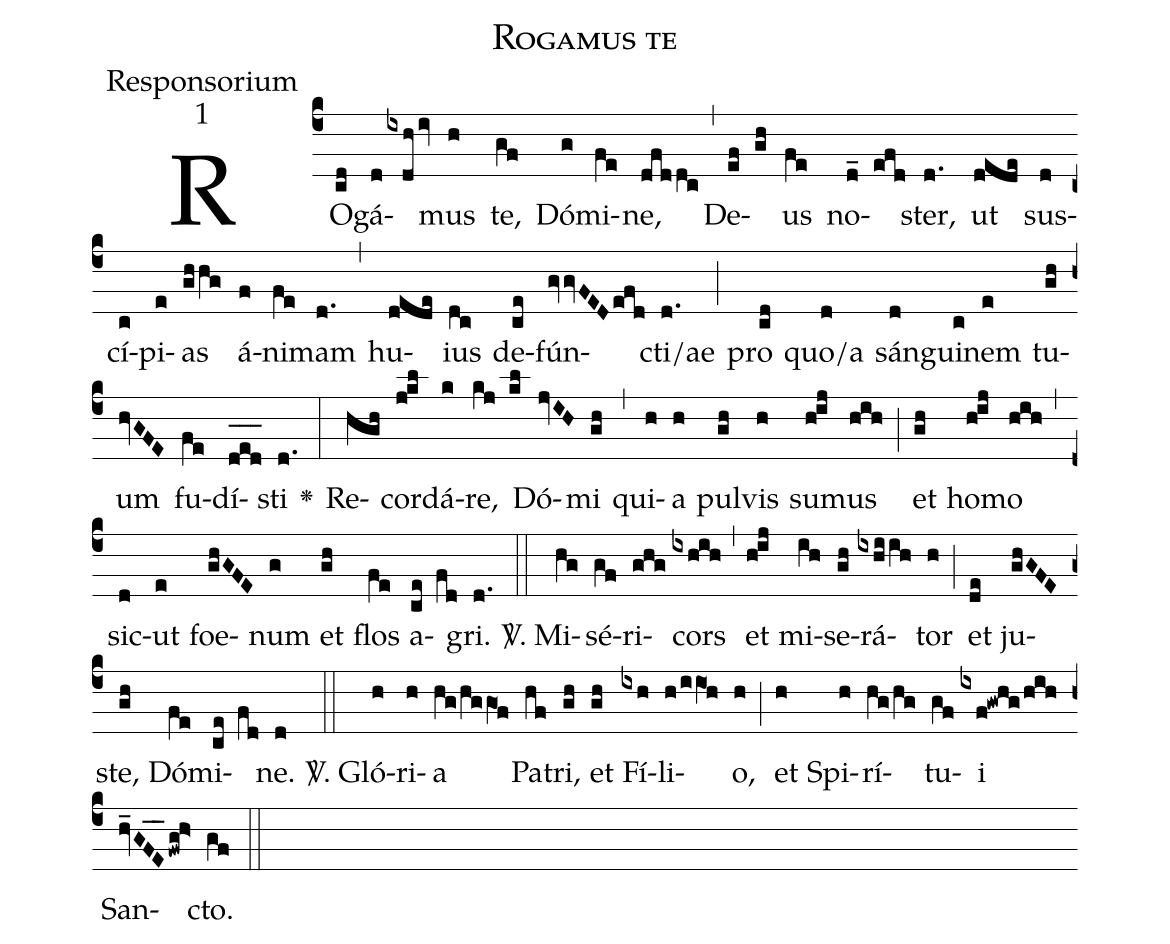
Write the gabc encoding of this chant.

name:Rogamus te;
office-part:Responsorium;
mode:1;
%%
(c4) RO(cd)gá(dixdhiv)mus(h) te,(gf) Dó(g)mi(fe)ne,(dfddc) (,) De(ef gh)us(fe) no(d_ efd)ster,(d.) ut(dede) sus(d)cí(c)pi(e)as(ghhg) á(f)ni(fe)mam(d.) (,) hu(dede)ius(dc) de(ce)fún(gvvFEDefd)cti/ae(d.) (;) pro(cd) quo/a(d) sán(d)gui(c)nem(e) tu(gh)um(hvGFE) fu(fe)dí(d_[oh:h]e_[oh:h]d_[oh:h])sti(d.) <v>\greheightstar</v>(:) Re(hgh)cor(jkl)dá(k)re,(kj kl) Dó(jvIH)mi(gh) (,) qui(h)a(h) pul(gh)vis(h) su(hij)mus(hih) (;) et(gh) ho(hij)mo(hih) (,) sic(d)ut(e) foe(ghGFE)num(g) et(gh) flos(fe) a(ce fd)gri.(d.) (::)
<sp>V/</sp>. Mi(hg)sé(gf)ri(ghg)cors(ixhih) (,) et(hij) mi(ih)se(gh)rá(ixhiih)tor(h) (;) et(de) ju(ghGFE)ste,(gh) Dó(fe)mi(ce fd)ne.(d) (::)
<sp>V/</sp>. Gló(h)ri(h)a(hg/hg/gO1f) Pa(hf)tri,(gh) et(gh) Fí(ixh)li(h/iiO1h)o,(h) (;) et(h) Spi(h)rí(hg/hg)tu(gf)i(ixf!gwhg/hih) San(hv_GF_E_fwg!h>)cto.(gf) (::)
